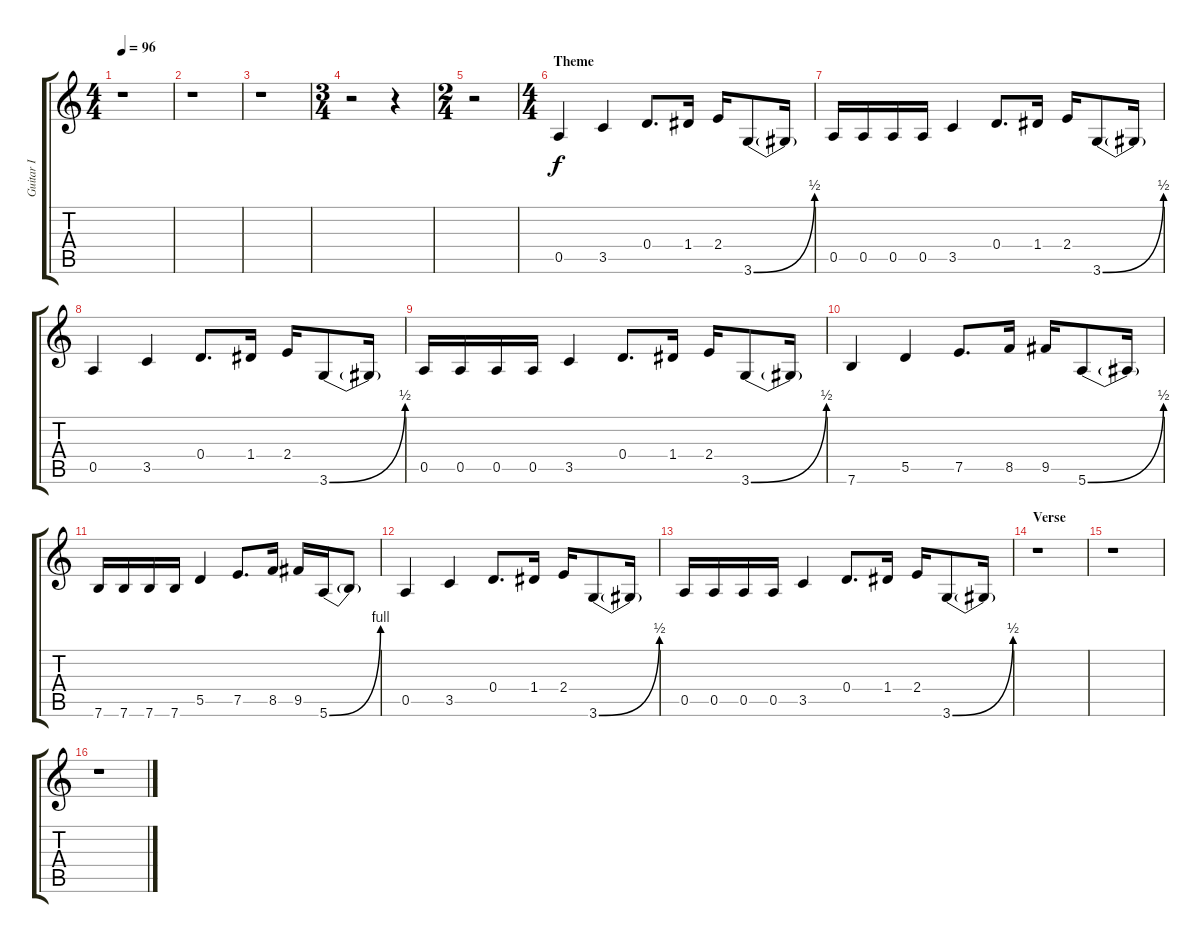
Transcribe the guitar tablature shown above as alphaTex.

\track ("Guitar I" "Guitar I") {instrument overdrivenguitar}
\staff {score tabs}
\tuning (E4 B3 G3 D3 A2 E2) {hide}
\ts (4 4)
\tempo 96
\clef g2
\ks c
r.1{dy f} |
r.1 |
r.1 |
\ts (3 4)
r.2 r.4 |
\ts (2 4)
r.2 |
\ts (4 4)
\section ("" "Theme")
0.5.4 3.5.4 0.4.8{d} 1.4.16 2.4.16 3.6{be (bend 0 0 60 2)}.8 3.6{t}.16 |
0.5.16 0.5.16 0.5.16 0.5.16 3.5.4 0.4.8{d} 1.4.16 2.4.16 3.6{be (bend 0 0 60 2)}.8 3.6{t}.16 |
0.5.4 3.5.4 0.4.8{d} 1.4.16 2.4.16 3.6{be (bend 0 0 60 2)}.8 3.6{t}.16 |
0.5.16 0.5.16 0.5.16 0.5.16 3.5.4 0.4.8{d} 1.4.16 2.4.16 3.6{be (bend 0 0 60 2)}.8 3.6{t}.16 |
7.6.4 5.5.4 7.5.8{d} 8.5.16 9.5.16 5.6{be (bend 0 0 60 2)}.8 5.6{t}.16 |
7.6.16 7.6.16 7.6.16 7.6.16 5.5.4 7.5.8{d} 8.5.16 9.5.16 5.6{be (bend 0 0 60 4)}.16 5.6{t}.8 |
0.5.4 3.5.4 0.4.8{d} 1.4.16 2.4.16 3.6{be (bend 0 0 60 2)}.8 3.6{t}.16 |
0.5.16 0.5.16 0.5.16 0.5.16 3.5.4 0.4.8{d} 1.4.16 2.4.16 3.6{be (bend 0 0 60 2)}.8 3.6{t}.16 |
\section ("" "Verse")
r.1 |
r.1 |
r.1
